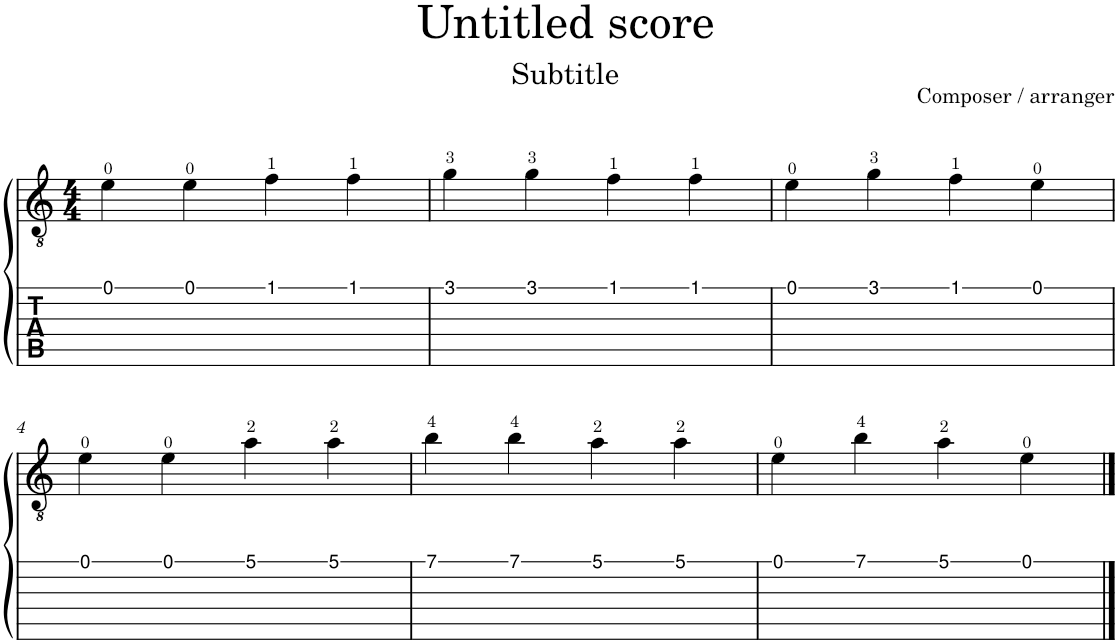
**kern	**kern
*part1	*part1
*staff2	*staff1
*I"Guitar	*
*I'Guit.	*
*stria6	*
*	*clefGv2
*k[]	*k[]
*M4/4	*M4/4
=1	=1
4e	4e\
4e	4e\
4f	4f\
4f	4f\
=2	=2
4g	4g\
4g	4g\
4f	4f\
4f	4f\
=3	=3
4e	4e\
4g	4g\
4f	4f\
4e	4e\
!!LO:LB:g=z
=4	=4
4e	4e\
4e	4e\
4a	4a\
4a	4a\
=5	=5
4b	4b\
4b	4b\
4a	4a\
4a	4a\
=6	=6
4e	4e\
4b	4b\
4a	4a\
4e	4e\
==	==
*-	*-
